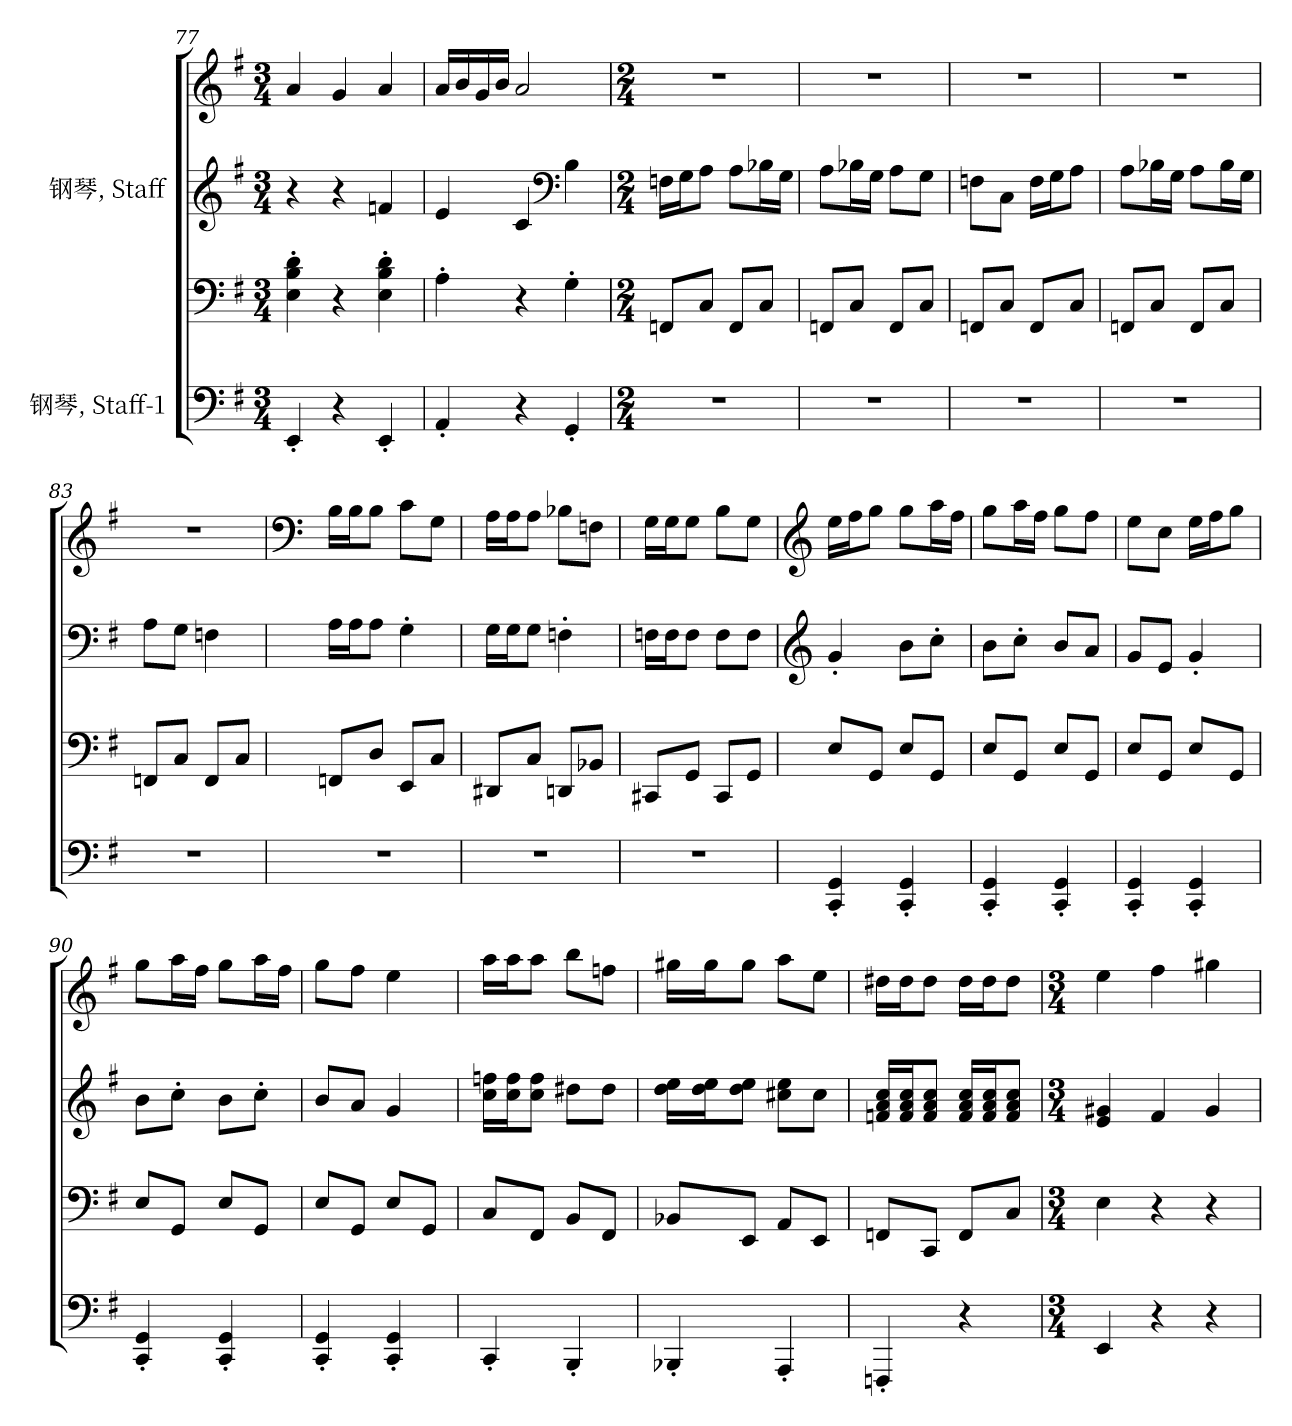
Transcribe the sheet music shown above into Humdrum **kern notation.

**kern	**kern	**kern	**kern
*part2	*part2	*part1	*part1
*staff4	*staff3	*staff2	*staff1
*I"钢琴, Staff-1	*	*I"钢琴, Staff	*
*clefF4	*clefF4	*clefG2	*clefG2
*k[f#]	*k[f#]	*k[f#]	*k[f#]
*M3/4	*M3/4	*M3/4	*M3/4
=77	=77	=77	=77
4EE'/	4E\' 4B\' 4d\'	4r	4a/
4r	4r	4r	4g/
4EE'/	4E\' 4B\' 4d\'	4fn/	4a/
=78	=78	=78	=78
4AA'/	4A'\	4e/	16a/LL
.	.	.	16b/
.	.	.	16g/
.	.	.	16b/JJ
4r	4r	4c/	2a/
*	*	*clefF4	*
4GG'/	4G'\	4B\	.
=79	=79	=79	=79
*M2/4	*M2/4	*M2/4	*M2/4
*	*	*	*MM150
2r	8FFn/L	16Fn\LL	2r
.	.	16G\J	.
.	8C/J	8A\J	.
.	8FF/L	8A\L	.
.	8C/J	16B-X\L	.
.	.	16G\JJ	.
!!LO:LB:g=z
=80	=80	=80	=80
2r	8FFn/L	8A\L	2r
.	8C/J	16B-X\L	.
.	.	16G\JJ	.
.	8FF/L	8A\L	.
.	8C/J	8G\J	.
=81	=81	=81	=81
2r	8FFn/L	8Fn\L	2r
.	8C/J	8C\J	.
.	8FF/L	16F\LL	.
.	.	16G\J	.
.	8C/J	8A\J	.
=82	=82	=82	=82
2r	8FFn/L	8A\L	2r
.	8C/J	16B-X\L	.
.	.	16G\JJ	.
.	8FF/L	8A\L	.
.	8C/J	16B-\L	.
.	.	16G\JJ	.
=83	=83	=83	=83
2r	8FFn/L	8A\L	2r
.	8C/J	8G\J	.
.	8FF/L	4Fn\	.
.	8C/J	.	.
=84	=84	=84	=84
*	*	*	*clefF4
2r	8FFn/L	16A\LL	16B\LL
.	.	16A\J	16B\J
.	8D/J	8A\J	8B\J
.	8EE/L	4G'\	8c\L
.	8C/J	.	8G\J
=85	=85	=85	=85
2r	8DD#X/L	16G\LL	16A\LL
.	.	16G\J	16A\J
.	8C/J	8G\J	8A\J
.	8DDn/L	4Fn'\	8B-X\L
.	8BB-X/J	.	8Fn\J
!!LO:LB:g=z
=86	=86	=86	=86
2r	8CC#X/L	16Fn\LL	16G\LL
.	.	16F\J	16G\J
.	8GG/J	8F\J	8G\J
.	8CC#/L	8F\L	8B\L
.	8GG/J	8F\J	8G\J
=87	=87	=87	=87
*	*	*clefG2	*clefG2
4CC/' 4GG/'	8E/L	4g'/	16ee\LL
.	.	.	16ff#\J
.	8GG/J	.	8gg\J
4CC/' 4GG/'	8E/L	8b\L	8gg\L
.	8GG/J	8cc'\J	16aa\L
.	.	.	16ff#\JJ
=88	=88	=88	=88
4CC/' 4GG/'	8E/L	8b\L	8gg\L
.	8GG/J	8cc'\J	16aa\L
.	.	.	16ff#\JJ
4CC/' 4GG/'	8E/L	8b/L	8gg\L
.	8GG/J	8a/J	8ff#\J
=89	=89	=89	=89
4CC/' 4GG/'	8E/L	8g/L	8ee\L
.	8GG/J	8e/J	8cc\J
4CC/' 4GG/'	8E/L	4g'/	16ee\LL
.	.	.	16ff#\J
.	8GG/J	.	8gg\J
=90	=90	=90	=90
4CC/' 4GG/'	8E/L	8b\L	8gg\L
.	8GG/J	8cc'\J	16aa\L
.	.	.	16ff#\JJ
4CC/' 4GG/'	8E/L	8b\L	8gg\L
.	8GG/J	8cc'\J	16aa\L
.	.	.	16ff#\JJ
=91	=91	=91	=91
4CC/' 4GG/'	8E/L	8b/L	8gg\L
.	8GG/J	8a/J	8ff#\J
4CC/' 4GG/'	8E/L	4g/	4ee\
.	8GG/J	.	.
!!LO:PB:g=z
=92	=92	=92	=92
4CC'/	8C/L	16cc\ 16ffn\LL	16aa\LL
.	.	16cc\ 16ff\J	16aa\J
.	8FF#/J	8cc\ 8ff\J	8aa\J
4BBB'/	8BB/L	8dd#X\L	8bb\L
.	8FF#/J	8dd#\J	8ffn\J
=93	=93	=93	=93
4BBB-X'/	8BB-X/L	16dd\ 16ee\LL	16gg#X\LL
.	.	16dd\ 16ee\J	16gg#\J
.	8EE/J	8dd\ 8ee\J	8gg#\J
4AAA'/	8AA/L	8cc#X\ 8ee\L	8aa\L
.	8EE/J	8cc#\J	8ee\J
=94	=94	=94	=94
4FFFn'/	8FFn/L	16fn/ 16a/ 16cc/LL	16dd#X\LL
.	.	16f/ 16a/ 16cc/J	16dd#\J
.	8CC/J	8f/ 8a/ 8cc/J	8dd#\J
4r	8FF/L	16f/ 16a/ 16cc/LL	16dd#\LL
.	.	16f/ 16a/ 16cc/J	16dd#\J
.	8C/J	8f/ 8a/ 8cc/J	8dd#\J
=95	=95	=95	=95
*M3/4	*M3/4	*M3/4	*M3/4
*	*	*	*MM120
4EE/	4E\	4e/ 4g#X/	4ee\
4r	4r	4f#/	4ff#\
4r	4r	4g#/	4gg#X\
=	=	=	=
*-	*-	*-	*-
